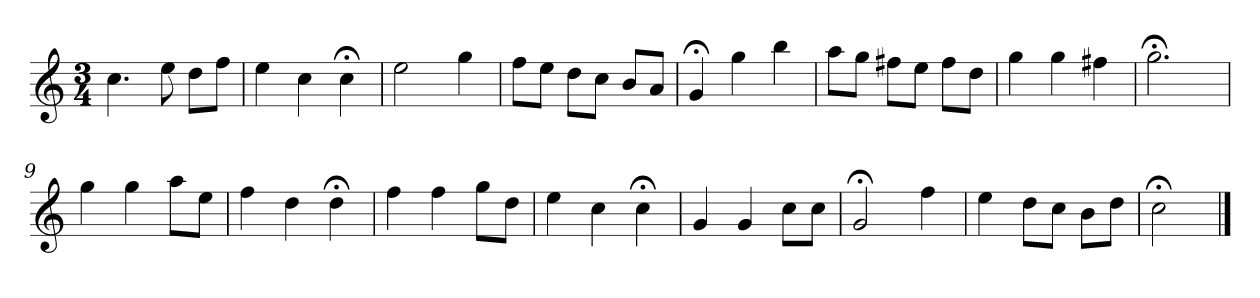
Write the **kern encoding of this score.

**kern
*part1
*staff1
*k[]
*C:
*M3/4
*MM120
=1
4.cc
8ee
8ddL
8ffJ
=2
4ee
4cc
4cc;<
=3
2ee
4gg
=4
8ffL
8eeJ
8ddL
8ccJ
8bL
8aJ
=5
4g;<
4gg
4bb
=6
8aaL
8ggJ
8ff#XL
8eeJ
8ff#L
8ddJ
=7
4gg
4gg
4ff#X
=8
2.gg;<
=9
4gg
4gg
8aaL
8eeJ
=10
4ff
4dd
4dd;<
=11
4ff
4ff
8ggL
8ddJ
=12
4ee
4cc
4cc;<
=13
4g
4g
8ccL
8ccJ
=14
2g;<
4ff
=15
4ee
8ddL
8ccJ
8bL
8ddJ
=16
2cc;<
==
*-
